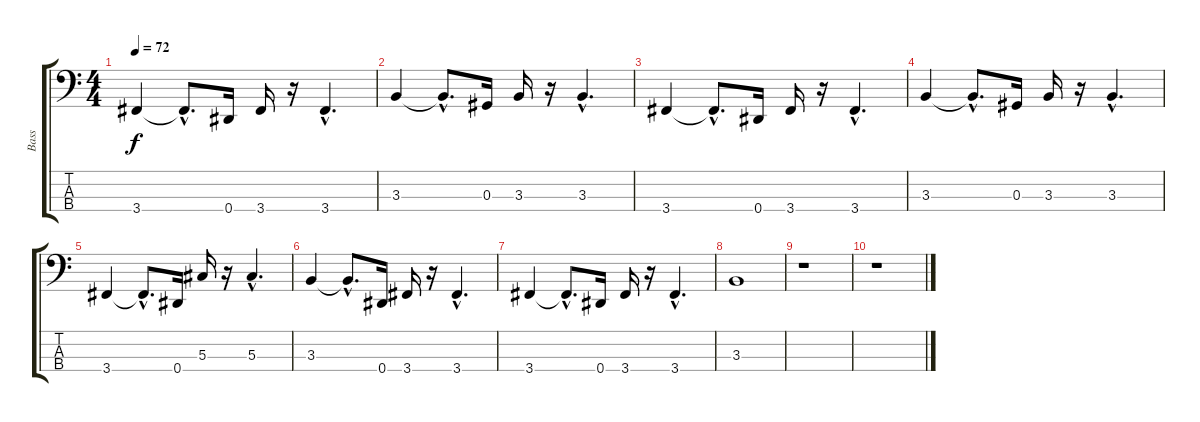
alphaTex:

\track ("Bass" "Bass") {instrument electricbassfinger}
\staff {score tabs}
\tuning (Gb2 Db2 Ab1 Eb1) {hide}
\ts (4 4)
\tempo 72
\clef f4
\ks c
3.4.4{dy f} 3.4{hac t}.8{d} 0.4.16 3.4.16 r.16 3.4{hac}.4{d} |
3.3.4 3.3{hac t}.8{d} 0.3.16 3.3.16 r.16 3.3{hac}.4{d} |
3.4.4 3.4{hac t}.8{d} 0.4.16 3.4.16 r.16 3.4{hac}.4{d} |
3.3.4 3.3{hac t}.8{d} 0.3.16 3.3.16 r.16 3.3{hac}.4{d} |
3.4.4 3.4{hac t}.8{d} 0.4.16 5.3.16 r.16 5.3{hac}.4{d} |
3.3.4 3.3{hac t}.8{d} 0.4.16 3.4.16 r.16 3.4{hac}.4{d} |
3.4.4 3.4{hac t}.8{d} 0.4.16 3.4.16 r.16 3.4{hac}.4{d} |
3.3.1 |
r.1 |
r.1
